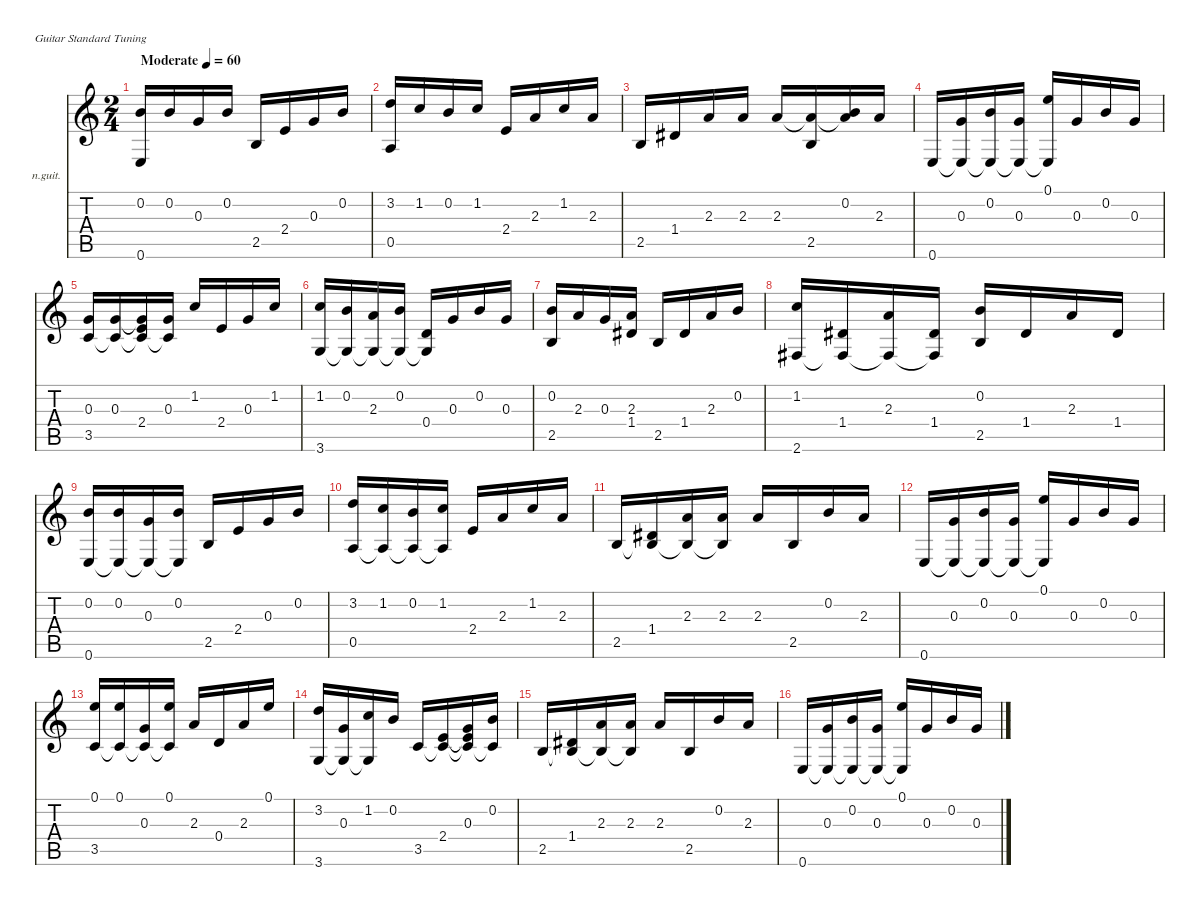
\defaultSystemsLayout 4
\hideDynamics
\bracketExtendMode nobrackets
\firstSystemTrackNameOrientation horizontal
\otherSystemsTrackNameOrientation horizontal
\track ("Гитара" "n.guit.") {instrument acousticguitarnylon}
\staff {score tabs}
\tuning (E4 B3 G3 D3 A2 E2)
\ts (2 4)
\beaming (8 2 2 2 2)
\tempo (60 "Moderate")
\clef g2
\ks c
(0.2 0.6).16{dy f instrument acousticguitarnylon beam Up} 0.2.16{beam Up} 0.3.16{beam Up} 0.2.16{beam Up} 2.5.16{beam Up} 2.4.16{beam Up} 0.3.16{beam Up} 0.2.16{beam Up} |
(3.2 0.5).16{beam Up} 1.2.16{beam Up} 0.2.16{beam Up} 1.2.16{beam Up} 2.4.16{beam Up} 2.3.16{beam Up} 1.2.16{beam Up} 2.3.16{beam Up} |
2.5.16{beam Up} 1.4{acc #}.16{beam Up} 2.3.16{beam Up} 2.3.16{beam Up} 2.3.16{beam Up} (2.5 2.3{t}).16{beam Up} (0.2 2.3{t}).16{beam Up} 2.3.16{beam Up} |
0.6.16{beam Up} (0.3 0.6{t}).16{beam Up} (0.2 0.6{t}).16{beam Up} (0.3 0.6{t}).16{beam Up} (0.1 0.6{t}).16{beam Up} 0.3.16{beam Up} 0.2.16{beam Up} 0.3.16{beam Up} |
(0.3 3.5).16{beam Up} (0.3 3.5{t}).16{beam Up} (0.3{t} 3.5{t} 2.4).16{beam Up} (0.3 3.5{t}).16{beam Up} 1.2.16{beam Up} 2.4.16{beam Up} 0.3.16{beam Up} 1.2.16{beam Up} |
(1.2 3.6).16{beam Up} (0.2 3.6{t}).16{beam Up} (2.3 3.6{t}).16{beam Up} (0.2 3.6{t}).16{beam Up} (3.6{t} 0.4).16{beam Up} 0.3.16{beam Up} 0.2.16{beam Up} 0.3.16{beam Up} |
(0.2 2.5).16{beam Up} 2.3.16{beam Up} 0.3.16{beam Up} (2.3 1.4{acc #}).16{beam Up} 2.5.16{beam Up} 1.4{acc #}.16{beam Up} 2.3.16{beam Up} 0.2.16{beam Up} |
(1.2 2.6{acc #}).16{beam Up} (1.4{acc #} 2.6{t acc #}).16{beam Up} (2.3 2.6{t acc #}).16{beam Up} (1.4{acc #} 2.6{t acc #}).16{beam Up} (0.2 2.5).16{beam Up} 1.4{acc #}.16{beam Up} 2.3.16{beam Up} 1.4{acc #}.16{beam Up} |
(0.2 0.6).16{beam Up} (0.2 0.6{t}).16{beam Up} (0.3 0.6{t}).16{beam Up} (0.2 0.6{t}).16{beam Up} 2.5.16{beam Up} 2.4.16{beam Up} 0.3.16{beam Up} 0.2.16{beam Up} |
(3.2 0.5).16{beam Up} (1.2 0.5{t}).16{beam Up} (0.2 0.5{t}).16{beam Up} (1.2 0.5{t}).16{beam Up} 2.4.16{beam Up} 2.3.16{beam Up} 1.2.16{beam Up} 2.3.16{beam Up} |
2.5.16{beam Up} (1.4{acc #} 2.5{t}).16{beam Up} (2.3 2.5{t}).16{beam Up} (2.3 2.5{t}).16{beam Up} 2.3.16{beam Up} 2.5.16{beam Up} 0.2.16{beam Up} 2.3.16{beam Up} |
0.6.16{beam Up} (0.3 0.6{t}).16{beam Up} (0.2 0.6{t}).16{beam Up} (0.3 0.6{t}).16{beam Up} (0.1 0.6{t}).16{beam Up} 0.3.16{beam Up} 0.2.16{beam Up} 0.3.16{beam Up} |
(0.1 3.5).16{beam Up} (0.1 3.5{t}).16{beam Up} (0.3 3.5{t}).16{beam Up} (0.1 3.5{t}).16{beam Up} 2.3.16{beam Up} 0.4.16{beam Up} 2.3.16{beam Up} 0.1.16{beam Up} |
(3.2 3.6).16{beam Up} (0.3 3.6{t}).16{beam Up} (1.2 3.6{t}).16{beam Up} 0.2.16{beam Up} 3.5.16{beam Up} (2.4 3.5{t}).16{beam Up} (0.3 2.4{t} 3.5{t}).16{beam Up} (3.5{t} 0.2).16{beam Up} |
2.5.16{beam Up} (1.4{acc #} 2.5{t}).16{beam Up} (2.3 2.5{t}).16{beam Up} (2.3 2.5{t}).16{beam Up} 2.3.16{beam Up} 2.5.16{beam Up} 0.2.16{beam Up} 2.3.16{beam Up} |
0.6.16{beam Up} (0.3 0.6{t}).16{beam Up} (0.2 0.6{t}).16{beam Up} (0.3 0.6{t}).16{beam Up} (0.1 0.6{t}).16{beam Up} 0.3.16{beam Up} 0.2.16{beam Up} 0.3.16{beam Up}
